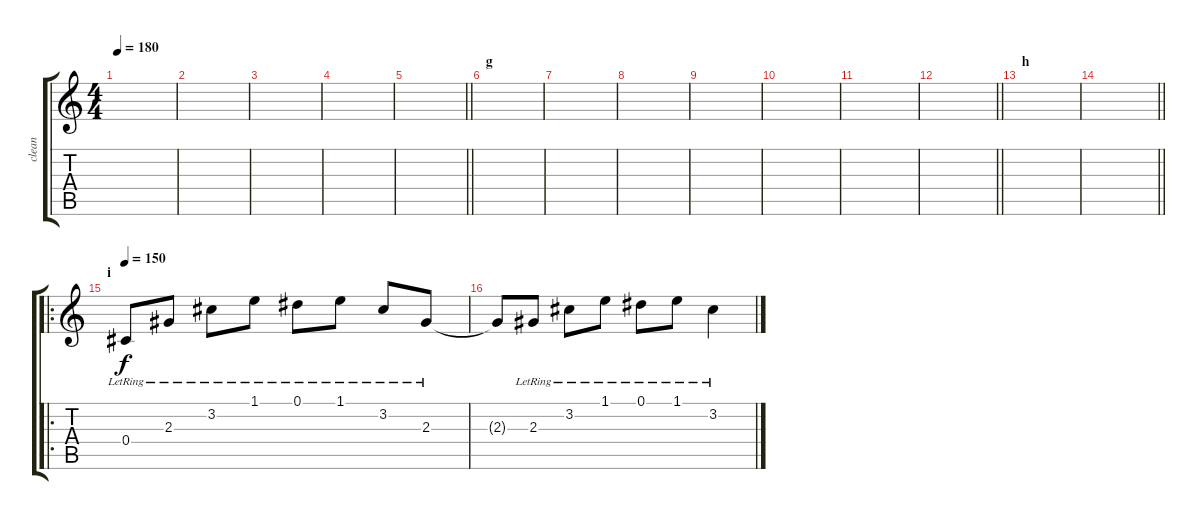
\track ("clean" "clean") {instrument acousticguitarsteel}
\staff {score tabs}
\tuning (Eb4 Bb3 Gb3 Db3 Ab2 Eb2) {hide}
\ts (4 4)
\tempo 180
\clef g2
\ks c
|
|
|
|
\barLineRight lightlight
|
\section ("" "g")
|
|
|
|
|
|
\barLineRight lightlight
|
\section ("" "h")
|
\barLineRight lightlight
|
\ro
\section ("" "i")
\tempo 150
0.4{lr}.8 2.3{lr}.8 3.2{lr}.8 1.1{lr}.8 0.1{lr}.8 1.1{lr}.8 3.2{lr}.8 2.3{lr}.8 |
2.3{t}.8 2.3{lr}.8 3.2{lr}.8 1.1{lr}.8 0.1{lr}.8 1.1{lr}.8 3.2{lr}.4
